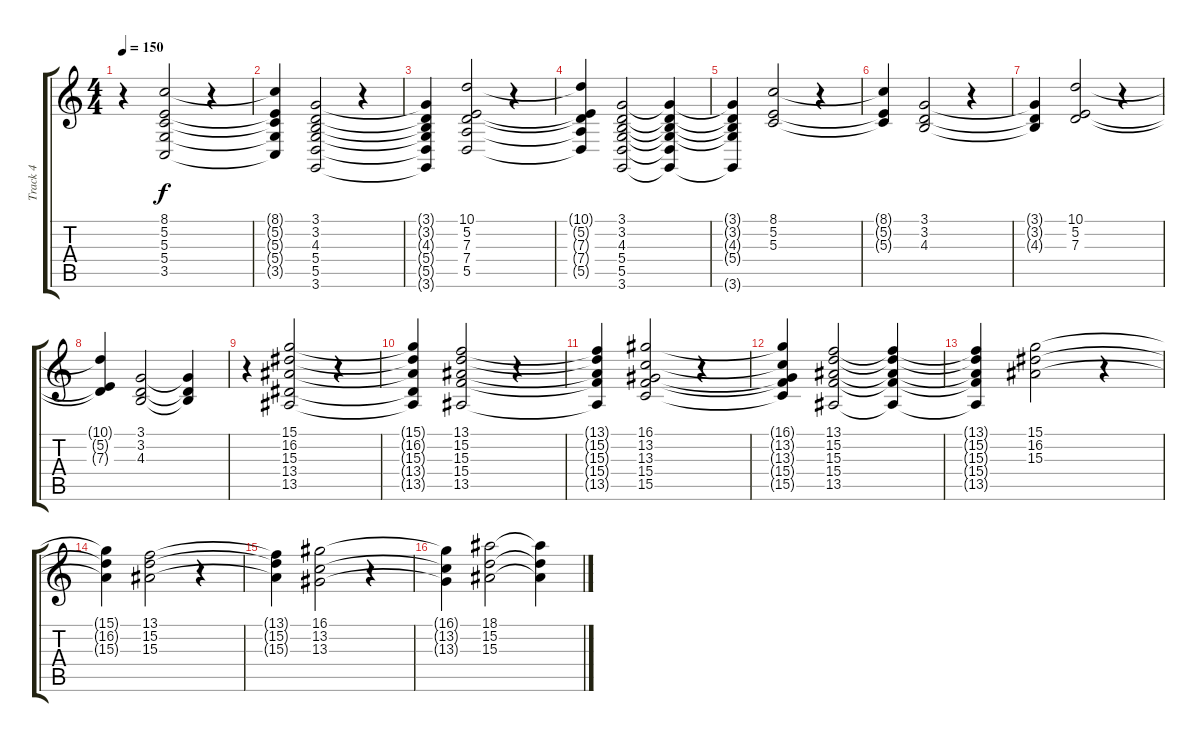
\track ("Track 4" "Track 4") {instrument stringensemble2}
\staff {score tabs}
\tuning (E4 B3 G3 D3 A2 E2) {hide}
\ts (4 4)
\tempo 150
\clef g2
\ks c
r.4{dy f} (8.1 5.2 5.3 5.4 3.5).2 r.4 |
(8.1{t} 5.2{t} 5.3{t} 5.4{t} 3.5{t}).4 (3.1 3.2 4.3 5.4 5.5 3.6).2 r.4 |
(3.1{t} 3.2{t} 4.3{t} 5.4{t} 5.5{t} 3.6{t}).4 (10.1 5.2 7.3 7.4 5.5).2 r.4 |
(10.1{t} 5.2{t} 7.3{t} 7.4{t} 5.5{t}).4 (3.1 3.2 4.3 5.4 5.5 3.6).2 (3.1{t} 3.2{t} 4.3{t} 5.4{t} 5.5{t} 3.6{t}).4 |
(3.1{t} 3.2{t} 4.3{t} 5.4{t} 3.6{t}).4 (8.1 5.2 5.3).2 r.4 |
(8.1{t} 5.2{t} 5.3{t}).4 (3.1 3.2 4.3).2 r.4 |
(3.1{t} 3.2{t} 4.3{t}).4 (10.1 5.2 7.3).2 r.4 |
(10.1{t} 5.2{t} 7.3{t}).4 (3.1 3.2 4.3).2 (3.1{t} 3.2{t} 4.3{t}).4 |
r.4 (15.1 16.2 15.3 13.4 13.5).2 r.4 |
(15.1{t} 16.2{t} 15.3{t} 13.4{t} 13.5{t}).4 (13.1 15.2 15.3 15.4 13.5).2 r.4 |
(13.1{t} 15.2{t} 15.3{t} 15.4{t} 13.5{t}).4 (16.1 13.2 13.3 15.4 15.5).2 r.4 |
(16.1{t} 13.2{t} 13.3{t} 15.4{t} 15.5{t}).4 (13.1 15.2 15.3 15.4 13.5).2 (13.1{t} 15.2{t} 15.3{t} 15.4{t} 13.5{t}).4 |
(13.1{t} 15.2{t} 15.3{t} 15.4{t} 13.5{t}).4 (15.1 16.2 15.3).2 r.4 |
(15.1{t} 16.2{t} 15.3{t}).4 (13.1 15.2 15.3).2 r.4 |
(13.1{t} 15.2{t} 15.3{t}).4 (16.1 13.2 13.3).2 r.4 |
(16.1{t} 13.2{t} 13.3{t}).4 (18.1 15.2 15.3).2 (18.1{t} 15.2{t} 15.3{t}).4
